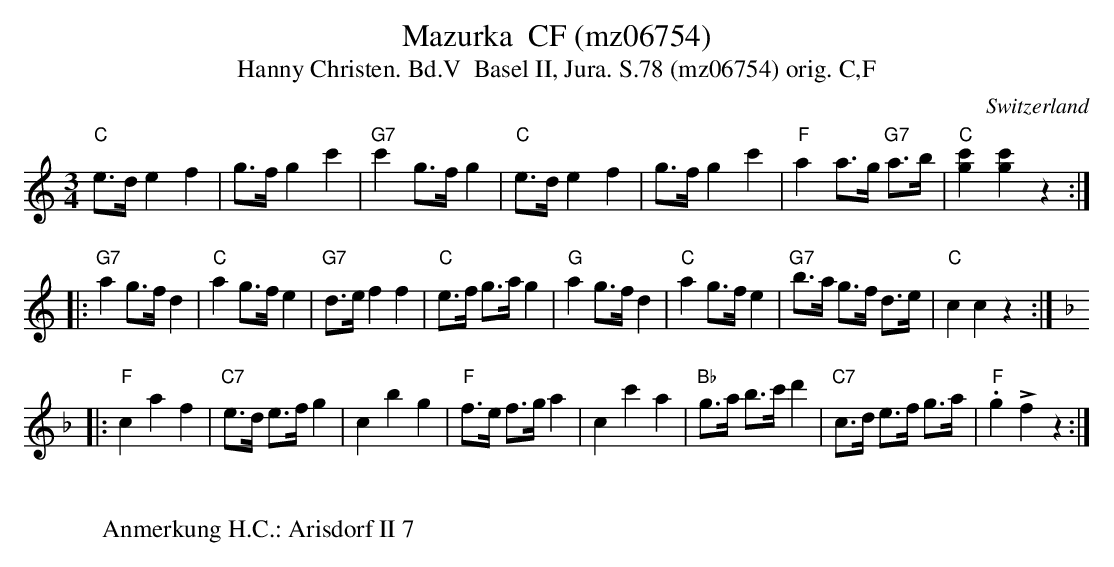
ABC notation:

X:1
T: Mazurka  CF (mz06754)
T:Hanny Christen. Bd.V  Basel II, Jura. S.78 (mz06754) orig. C,F
M:3/4
L:1/8
O:Switzerland
K:C major
"C"e>de2f2 | g>fg2c'2 | "G7"c'2g>fg2 | "C"e>de2f2 | g>fg2c'2 | "F"a2a>g "G7"a>b | "C"[gc']2[gc']2z2 ::
"G7"a2g>fd2 | "C"a2g>fe2 | "G7"d>ef2f2 | "C"e>f g>ag2 | "G"a2g>fd2 | "C"a2g>fe2 | "G7"b>a g>f d>e | "C"c2c2z2 :: [K:F]
"F"c2a2f2 | "C7"e>d e>fg2 | c2b2g2 | "F"f>e f>ga2 | c2c'2a2 | "Bb"g>a b>c'd'2 | "C7"c>d e>f g>a | "F".g2!>!f2z2 :|
W:
W:Anmerkung H.C.: Arisdorf II 7
